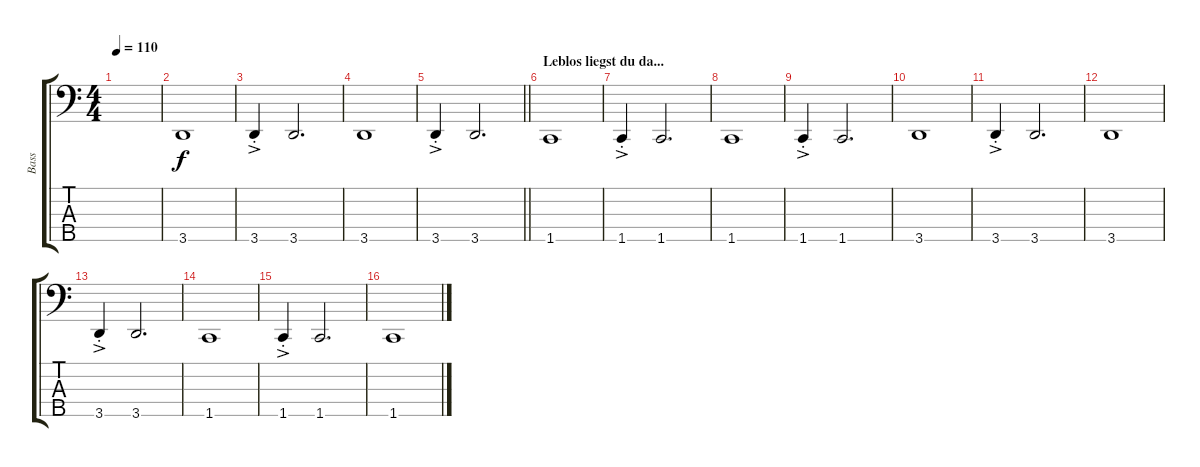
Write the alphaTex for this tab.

\track ("Bass" "Bass") {instrument electricbassfinger}
\staff {score tabs}
\tuning (G2 D2 A1 E1 B0) {hide}
\ts (4 4)
\tempo 110
\clef f4
\ks c
|
3.5.1 |
3.5{ac st}.4 3.5.2{d} |
3.5.1 |
\barLineRight lightlight
3.5{ac st}.4 3.5.2{d} |
\section ("" "Leblos liegst du da...")
1.5.1 |
1.5{ac st}.4 1.5.2{d} |
1.5.1 |
1.5{ac st}.4 1.5.2{d} |
3.5.1 |
3.5{ac st}.4 3.5.2{d} |
3.5.1 |
3.5{ac st}.4 3.5.2{d} |
1.5.1 |
1.5{ac st}.4 1.5.2{d} |
1.5.1
